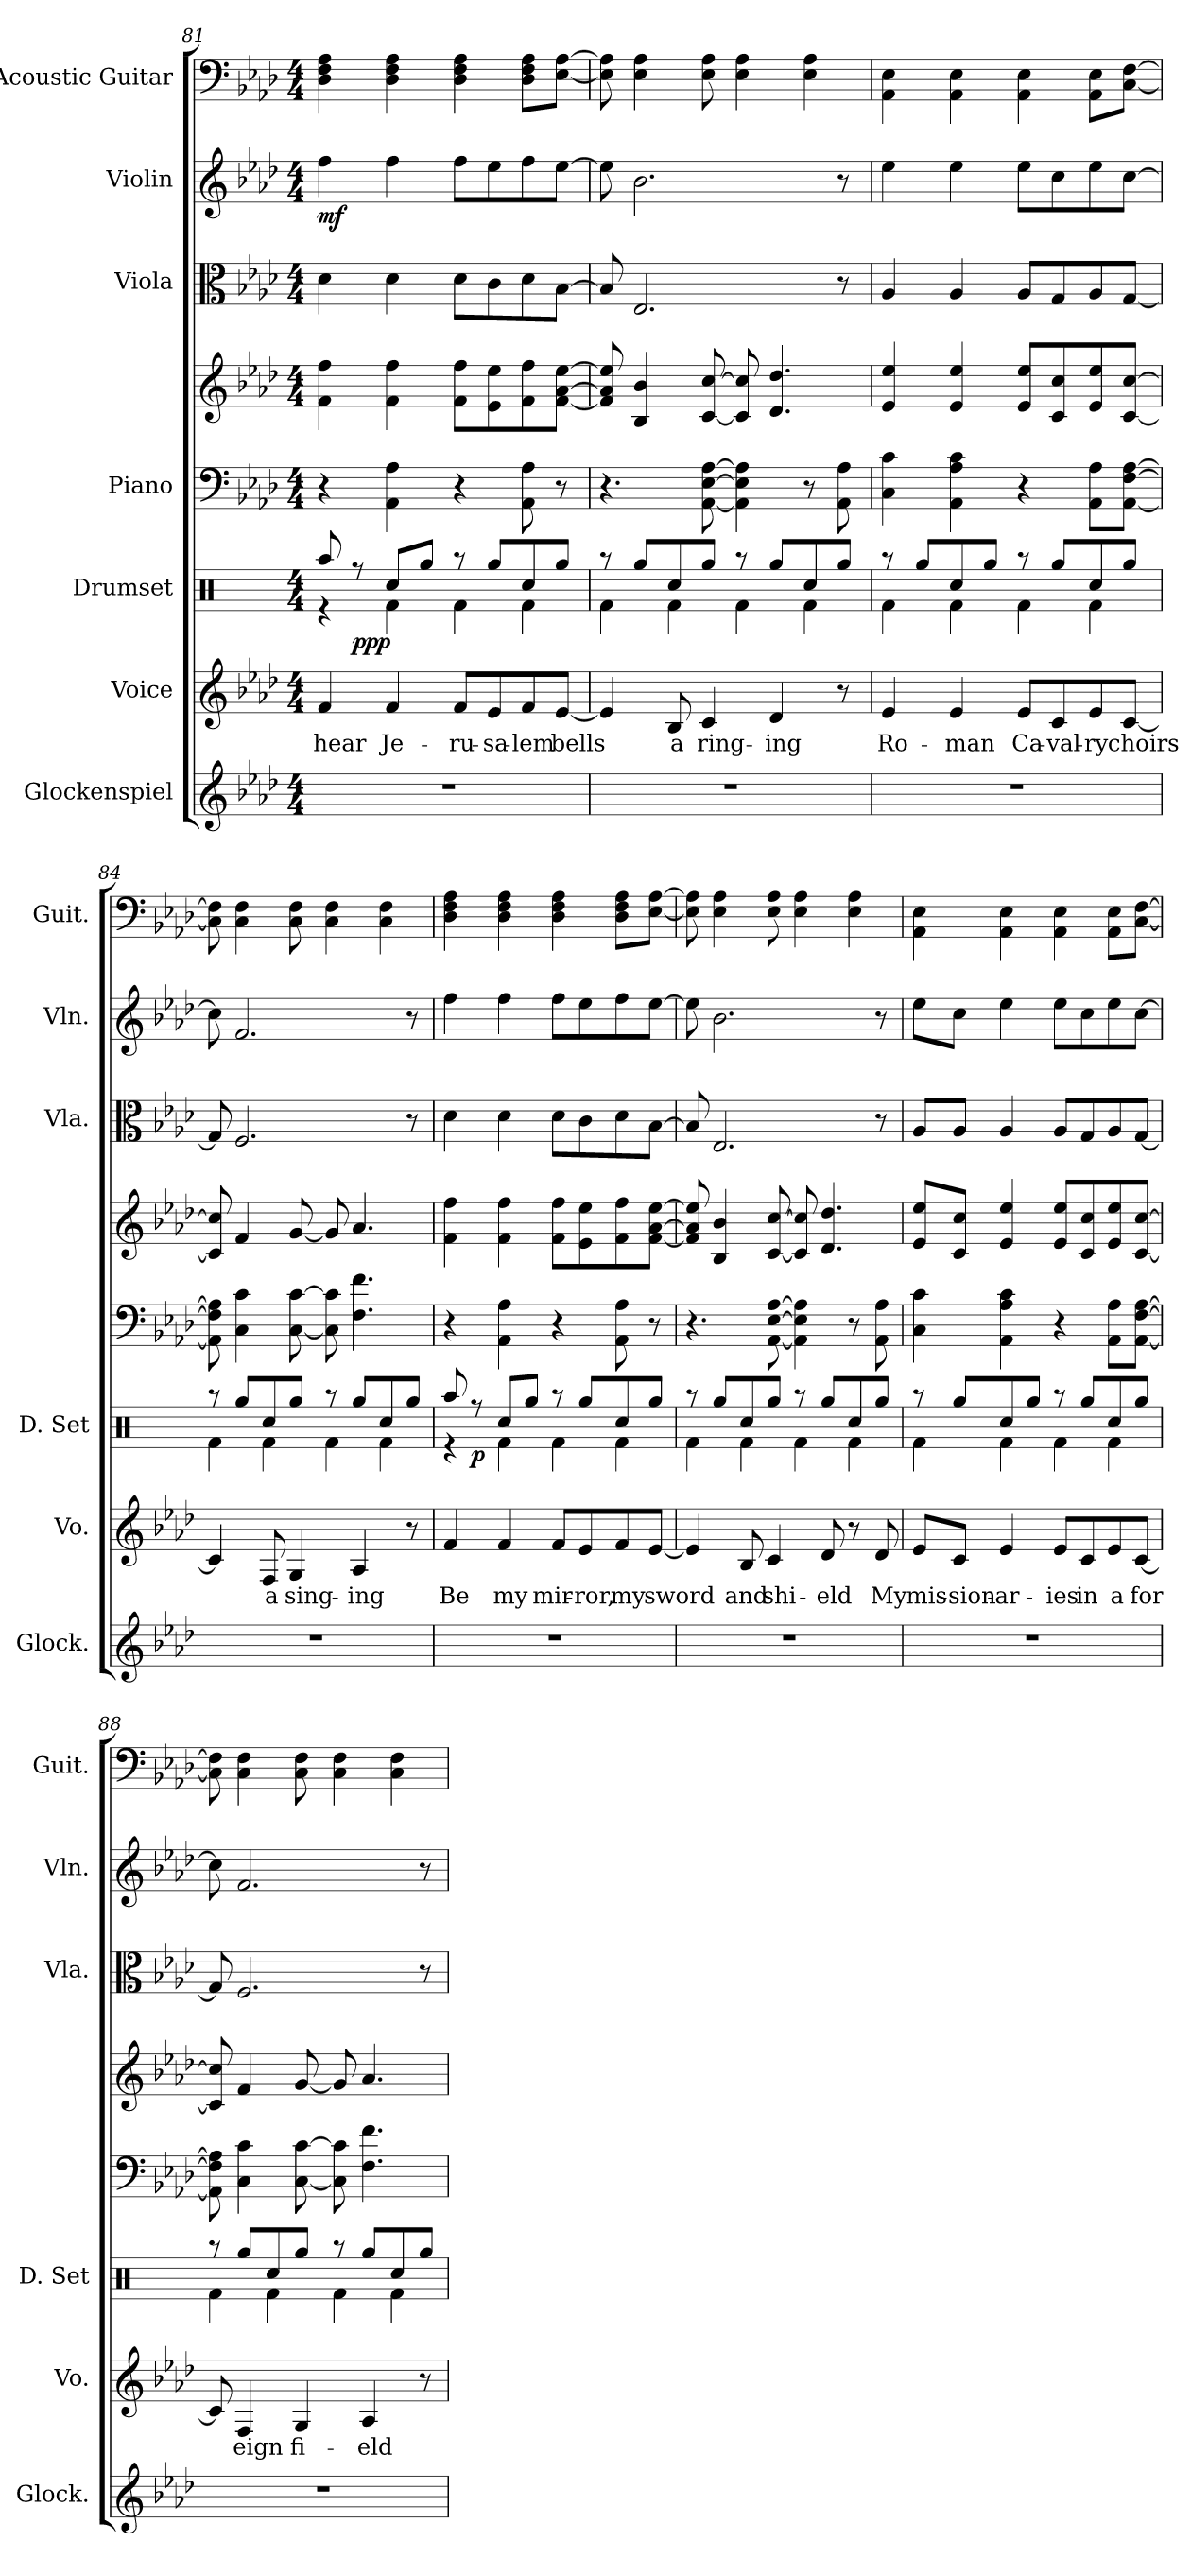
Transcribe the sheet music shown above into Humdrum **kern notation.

**kern	**kern	**text	**kern	**dynam	**kern	**kern	**kern	**kern	**dynam	**kern
*part7	*part6	*part6	*part5	*part5	*part4	*part4	*part3	*part2	*part2	*part1
*staff8	*staff7	*staff7	*staff6	*staff6	*staff5	*staff4	*staff3	*staff2	*staff2	*staff1
*I"Glockenspiel	*I"Voice	*	*I"Drumset	*	*I"Piano	*	*I"Viola	*I"Violin	*	*I"Acoustic Guitar
*I'Glock.	*I'Vo.	*	*I'D. Set	*	*	*	*I'Vla.	*I'Vln.	*	*I'Guit.
!!LO:PB:g=z
*clefG2	*clefG2	*	*clefX	*	*clefF4	*clefG2	*clefC3	*clefG2	*	*
*ITrd-14c-24	*	*	*	*	*	*	*	*	*	*
*k[b-e-a-d-]	*k[b-e-a-d-]	*	*k[]	*	*k[b-e-a-d-]	*k[b-e-a-d-]	*k[b-e-a-d-]	*k[b-e-a-d-]	*	*k[b-e-a-d-]
*M4/4	*M4/4	*	*M4/4	*	*M4/4	*M4/4	*M4/4	*M4/4	*	*M4/4
=81	=81	=81	=81	=81	=81	=81	=81	=81	=81	=81
!	!	!LO:LY:b	!	!	!	!	!	!	!LO:DY:b	!
*	*	*	*^	*	*	*	*	*	*	*
1r	4f/	hear	8Raa/	4r	.	4r	4f\ 4ff\	4d-\	4ff\	mf	4D-\ 4F\ 4A-\
!	!	!	!	!	!LO:DY:b	!	!	!	!	!	!
!	!	!	!	!	!LO:DY:n=1:b	!	!	!	!	!	!
!	!	!	!	!	!LO:DY:n=2:b	!	!	!	!	!	!
.	.	.	8r	.	p p p	.	.	.	.	.	.
!	!	!LO:LY:b	!	!	!	!	!	!	!	!	!
.	4f/	Je-	8Rcc/L	4Rf\	.	4AA-\ 4A-\	4f\ 4ff\	4d-\	4ff\	.	4D-\ 4F\ 4A-\
.	.	.	8Rgg/J	.	.	.	.	.	.	.	.
!	!	!LO:LY:b	!	!	!	!	!	!	!	!	!
.	8f/L	-ru-	8r	4Rf\	.	4r	8f\ 8ff\L	8d-\L	8ff\L	.	4D-\ 4F\ 4A-\
!	!	!LO:LY:b	!	!	!	!	!	!	!	!	!
.	8e-/	-sa-	8Rgg/L	.	.	.	8e-\ 8ee-\	8c\	8ee-\	.	.
!	!	!LO:LY:b	!	!	!	!	!	!	!	!	!
.	8f/	-lem	8Rcc/	4Rf\	.	8AA-\ 8A-\	8f\ 8ff\	8d-\	8ff\	.	8D-\ 8F\ 8A-\L
!	!	!LO:LY:b	!	!	!	!	!	!	!	!	!
.	[8e-/J	bells	8Rgg/J	.	.	8r	[8f\ [8a-\ [8ee-\J	[8B-\J	[8ee-\J	.	[8E-\ [8A-\J
=82	=82	=82	=82	=82	=82	=82	=82	=82	=82	=82	=82
1r	4e-/]	.	8r	4Rf\	.	4.r	8f/] 8a-/] 8ee-/]	8B-/]	8ee-\]	.	8E-\] 8A-\]
.	.	.	8Rgg/L	.	.	.	4B-/ 4b-/	2.E-/	2.b-\	.	4E-\ 4A-\
!	!	!LO:LY:b	!	!	!	!	!	!	!	!	!
.	8B-/	a	8Rcc/	4Rf\	.	.	.	.	.	.	.
!	!	!LO:LY:b	!	!	!	!	!	!	!	!	!
.	4c/	ring-	8Rgg/J	.	.	[8AA-\ [8E-\ [8A-\	[8c/ [8cc/	.	.	.	8E-\ 8A-\
.	.	.	8r	4Rf\	.	4AA-\] 4E-\] 4A-\]	8c/] 8cc/]	.	.	.	4E-\ 4A-\
!	!	!LO:LY:b	!	!	!	!	!	!	!	!	!
.	4d-/	-ing	8Rgg/L	.	.	.	4.d-/ 4.dd-/	.	.	.	.
.	.	.	8Rcc/	4Rf\	.	8r	.	.	.	.	4E-\ 4A-\
.	8r	.	8Rgg/J	.	.	8AA-\ 8A-\	.	8r	8r	.	.
=83	=83	=83	=83	=83	=83	=83	=83	=83	=83	=83	=83
!	!	!LO:LY:b	!	!	!	!	!	!	!	!	!
1r	4e-/	Ro-	8r	4Rf\	.	4C\ 4c\	4e-/ 4ee-/	4A-/	4ee-\	.	4AA-\ 4E-\
.	.	.	8Rgg/L	.	.	.	.	.	.	.	.
!	!	!LO:LY:b	!	!	!	!	!	!	!	!	!
.	4e-/	-man	8Rcc/	4Rf\	.	4AA-\ 4A-\ 4c\	4e-/ 4ee-/	4A-/	4ee-\	.	4AA-\ 4E-\
.	.	.	8Rgg/J	.	.	.	.	.	.	.	.
!	!	!LO:LY:b	!	!	!	!	!	!	!	!	!
.	8e-/L	Ca-	8r	4Rf\	.	4r	8e-/ 8ee-/L	8A-/L	8ee-\L	.	4AA-\ 4E-\
!	!	!LO:LY:b	!	!	!	!	!	!	!	!	!
.	8c/	-val-	8Rgg/L	.	.	.	8c/ 8cc/	8G/	8cc\	.	.
!	!	!LO:LY:b	!	!	!	!	!	!	!	!	!
.	8e-/	-ry	8Rcc/	4Rf\	.	8AA-\ 8A-\L	8e-/ 8ee-/	8A-/	8ee-\	.	8AA-\ 8E-\L
!	!	!LO:LY:b	!	!	!	!	!	!	!	!	!
.	[8c/J	choirs	8Rgg/J	.	.	[8AA-\ [8F\ [8A-\J	[8c/ [8cc/J	[8G/J	[8cc\J	.	[8C\ [8F\J
!!LO:PB:g=z
=84	=84	=84	=84	=84	=84	=84	=84	=84	=84	=84	=84
1r	4c/]	.	8r	4Rf\	.	8AA-\] 8F\] 8A-\]	8c/] 8cc/]	8G/]	8cc\]	.	8C\] 8F\]
.	.	.	8Rgg/L	.	.	4C\ 4c\	4f/	2.F/	2.f/	.	4C\ 4F\
!	!	!LO:LY:b	!	!	!	!	!	!	!	!	!
.	8F/	a	8Rcc/	4Rf\	.	.	.	.	.	.	.
!	!	!LO:LY:b	!	!	!	!	!	!	!	!	!
.	4G/	sing-	8Rgg/J	.	.	[8C\ [8c\	[8g/	.	.	.	8C\ 8F\
.	.	.	8r	4Rf\	.	8C\] 8c\]	8g/]	.	.	.	4C\ 4F\
!	!	!LO:LY:b	!	!	!	!	!	!	!	!	!
.	4A-/	-ing	8Rgg/L	.	.	4.F\ 4.f\	4.a-/	.	.	.	.
.	.	.	8Rcc/	4Rf\	.	.	.	.	.	.	4C\ 4F\
.	8r	.	8Rgg/J	.	.	.	.	8r	8r	.	.
=85	=85	=85	=85	=85	=85	=85	=85	=85	=85	=85	=85
!	!	!LO:LY:b	!	!	!	!	!	!	!	!	!
1r	4f/	Be	8Raa/	4r	.	4r	4f\ 4ff\	4d-\	4ff\	.	4D-\ 4F\ 4A-\
!	!	!	!	!	!LO:DY:b	!	!	!	!	!	!
.	.	.	8r	.	p	.	.	.	.	.	.
!	!	!LO:LY:b	!	!	!	!	!	!	!	!	!
.	4f/	my	8Rcc/L	4Rf\	.	4AA-\ 4A-\	4f\ 4ff\	4d-\	4ff\	.	4D-\ 4F\ 4A-\
.	.	.	8Rgg/J	.	.	.	.	.	.	.	.
!	!	!LO:LY:b	!	!	!	!	!	!	!	!	!
.	8f/L	mir-	8r	4Rf\	.	4r	8f\ 8ff\L	8d-\L	8ff\L	.	4D-\ 4F\ 4A-\
!	!	!LO:LY:b	!	!	!	!	!	!	!	!	!
.	8e-/	-ror,	8Rgg/L	.	.	.	8e-\ 8ee-\	8c\	8ee-\	.	.
!	!	!LO:LY:b	!	!	!	!	!	!	!	!	!
.	8f/	my	8Rcc/	4Rf\	.	8AA-\ 8A-\	8f\ 8ff\	8d-\	8ff\	.	8D-\ 8F\ 8A-\L
!	!	!LO:LY:b	!	!	!	!	!	!	!	!	!
.	[8e-/J	sword	8Rgg/J	.	.	8r	[8f\ [8a-\ [8ee-\J	[8B-\J	[8ee-\J	.	[8E-\ [8A-\J
=86	=86	=86	=86	=86	=86	=86	=86	=86	=86	=86	=86
1r	4e-/]	.	8r	4Rf\	.	4.r	8f/] 8a-/] 8ee-/]	8B-/]	8ee-\]	.	8E-\] 8A-\]
.	.	.	8Rgg/L	.	.	.	4B-/ 4b-/	2.E-/	2.b-\	.	4E-\ 4A-\
!	!	!LO:LY:b	!	!	!	!	!	!	!	!	!
.	8B-/	and	8Rcc/	4Rf\	.	.	.	.	.	.	.
!	!	!LO:LY:b	!	!	!	!	!	!	!	!	!
.	4c/	shi-	8Rgg/J	.	.	[8AA-\ [8E-\ [8A-\	[8c/ [8cc/	.	.	.	8E-\ 8A-\
.	.	.	8r	4Rf\	.	4AA-\] 4E-\] 4A-\]	8c/] 8cc/]	.	.	.	4E-\ 4A-\
!	!	!LO:LY:b	!	!	!	!	!	!	!	!	!
.	8d-/	-eld	8Rgg/L	.	.	.	4.d-/ 4.dd-/	.	.	.	.
.	8r	.	8Rcc/	4Rf\	.	8r	.	.	.	.	4E-\ 4A-\
!	!	!LO:LY:b	!	!	!	!	!	!	!	!	!
.	8d-/	My	8Rgg/J	.	.	8AA-\ 8A-\	.	8r	8r	.	.
!!LO:PB:g=z
=87	=87	=87	=87	=87	=87	=87	=87	=87	=87	=87	=87
!	!	!LO:LY:b	!	!	!	!	!	!	!	!	!
1r	8e-/L	mis-	8r	4Rf\	.	4C\ 4c\	8e-/ 8ee-/L	8A-/L	8ee-\L	.	4AA-\ 4E-\
!	!	!LO:LY:b	!	!	!	!	!	!	!	!	!
.	8c/J	-sion-	8Rgg/L	.	.	.	8c/ 8cc/J	8A-/J	8cc\J	.	.
!	!	!LO:LY:b	!	!	!	!	!	!	!	!	!
.	4e-/	-ar-	8Rcc/	4Rf\	.	4AA-\ 4A-\ 4c\	4e-/ 4ee-/	4A-/	4ee-\	.	4AA-\ 4E-\
.	.	.	8Rgg/J	.	.	.	.	.	.	.	.
!	!	!LO:LY:b	!	!	!	!	!	!	!	!	!
.	8e-/L	-ies	8r	4Rf\	.	4r	8e-/ 8ee-/L	8A-/L	8ee-\L	.	4AA-\ 4E-\
!	!	!LO:LY:b	!	!	!	!	!	!	!	!	!
.	8c/	in	8Rgg/L	.	.	.	8c/ 8cc/	8G/	8cc\	.	.
!	!	!LO:LY:b	!	!	!	!	!	!	!	!	!
.	8e-/	a	8Rcc/	4Rf\	.	8AA-\ 8A-\L	8e-/ 8ee-/	8A-/	8ee-\	.	8AA-\ 8E-\L
!	!	!LO:LY:b	!	!	!	!	!	!	!	!	!
.	[8c/J	-for	8Rgg/J	.	.	[8AA-\ [8F\ [8A-\J	[8c/ [8cc/J	[8G/J	[8cc\J	.	[8C\ [8F\J
=88	=88	=88	=88	=88	=88	=88	=88	=88	=88	=88	=88
1r	8c/]	.	8r	4Rf\	.	8AA-\] 8F\] 8A-\]	8c/] 8cc/]	8G/]	8cc\]	.	8C\] 8F\]
!	!	!LO:LY:b	!	!	!	!	!	!	!	!	!
.	4F/	eign	8Rgg/L	.	.	4C\ 4c\	4f/	2.F/	2.f/	.	4C\ 4F\
.	.	.	8Rcc/	4Rf\	.	.	.	.	.	.	.
!	!	!LO:LY:b	!	!	!	!	!	!	!	!	!
.	4G/	fi-	8Rgg/J	.	.	[8C\ [8c\	[8g/	.	.	.	8C\ 8F\
.	.	.	8r	4Rf\	.	8C\] 8c\]	8g/]	.	.	.	4C\ 4F\
!	!	!LO:LY:b	!	!	!	!	!	!	!	!	!
.	4A-/	-eld	8Rgg/L	.	.	4.F\ 4.f\	4.a-/	.	.	.	.
.	.	.	8Rcc/	4Rf\	.	.	.	.	.	.	4C\ 4F\
.	8r	.	8Rgg/J	.	.	.	.	8r	8r	.	.
*	*	*	*v	*v	*	*	*	*	*	*	*
=	=	=	=	=	=	=	=	=	=	=
*-	*-	*-	*-	*-	*-	*-	*-	*-	*-	*-
